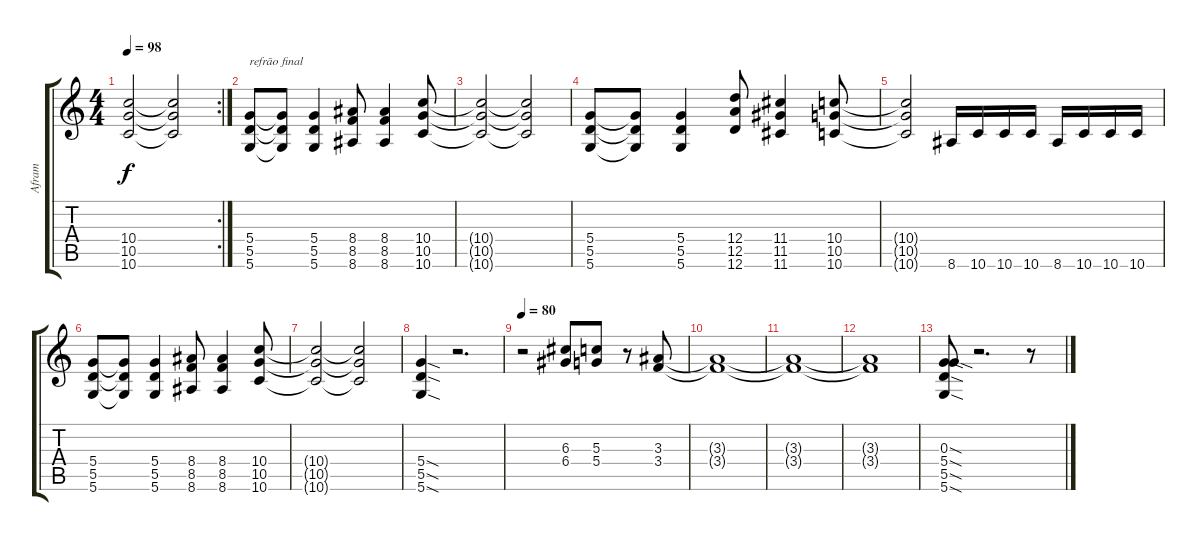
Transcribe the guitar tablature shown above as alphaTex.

\track ("Afram" "Afram") {instrument distortionguitar}
\staff {score tabs}
\tuning (E4 B3 G3 D3 A2 D2) {hide}
\rc 2
\ts (4 4)
\tempo 98
\clef g2
\ks c
(10.4{t} 10.5{t} 10.6{t}).2{dy f} (10.4{t} 10.5{t} 10.6{t}).2 |
(5.4 5.5 5.6).8{txt "refrão final"} (5.4{t} 5.5{t} 5.6{t}).8 (5.4 5.5 5.6).4 (8.4 8.5 8.6).8 (8.4 8.5 8.6).4 (10.4 10.5 10.6).8 |
(10.4{t} 10.5{t} 10.6{t}).2 (10.4{t} 10.5{t} 10.6{t}).2 |
(5.4 5.5 5.6).8 (5.4{t} 5.5{t} 5.6{t}).8 (5.4 5.5 5.6).4 (12.4 12.5 12.6).8 (11.4 11.5 11.6).4 (10.4 10.5 10.6).8 |
(10.4{t} 10.5{t} 10.6{t}).2 8.6.16 10.6.16 10.6.16 10.6.16 8.6.16 10.6.16 10.6.16 10.6.16 |
(5.4 5.5 5.6).8 (5.4{t} 5.5{t} 5.6{t}).8 (5.4 5.5 5.6).4 (8.4 8.5 8.6).8 (8.4 8.5 8.6).4 (10.4 10.5 10.6).8 |
(10.4{t} 10.5{t} 10.6{t}).2 (10.4{t} 10.5{t} 10.6{t}).2 |
(5.4{sod} 5.5{sod} 5.6{sod}).4 r.2{d} |
\tempo 80
r.2 (6.3 6.4).8 (5.3 5.4).8 r.8 (3.3 3.4).8 |
(3.3{t} 3.4{t}).1 |
(3.3{t} 3.4{t}).1 |
(3.3{t} 3.4{t}).1 |
(0.3{sod} 5.4{sod} 5.5{sod} 5.6{sod}).8 r.2{d} r.8
